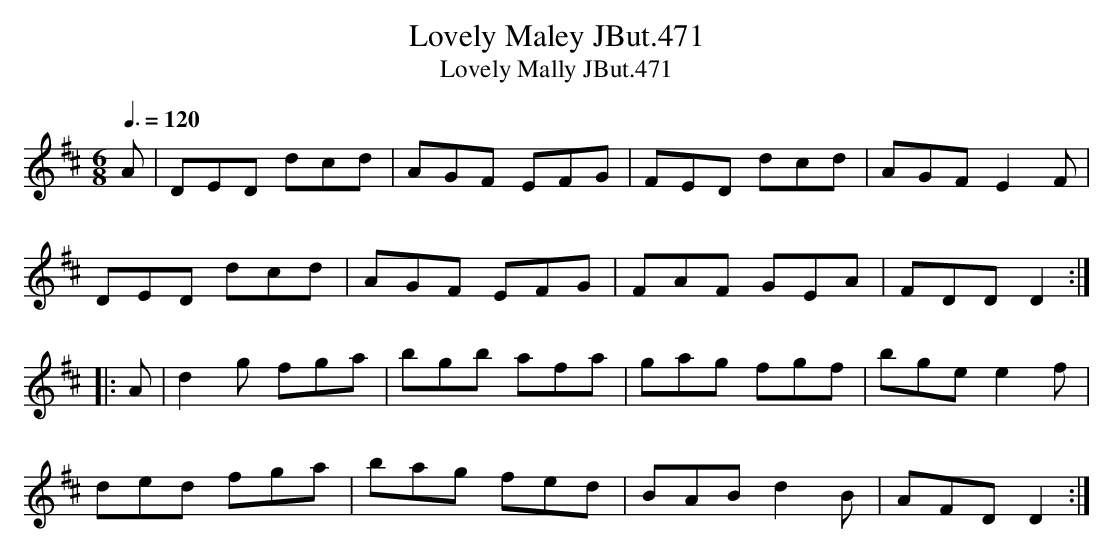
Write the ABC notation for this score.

X:1
T:Lovely Maley JBut.471
T:Lovely Mally JBut.471
M:6/8
L:1/8
Q:3/8=120
K:D
A|DED dcd|AGF EFG|FED dcd|AGFE2F|
DED dcd|AGF EFG|FAF GEA|FDDD2:|
|:A|d2g fga|bgb afa|gag fgf|bgee2f|
ded fga|bag fed|BABd2B|AFDD2:|
